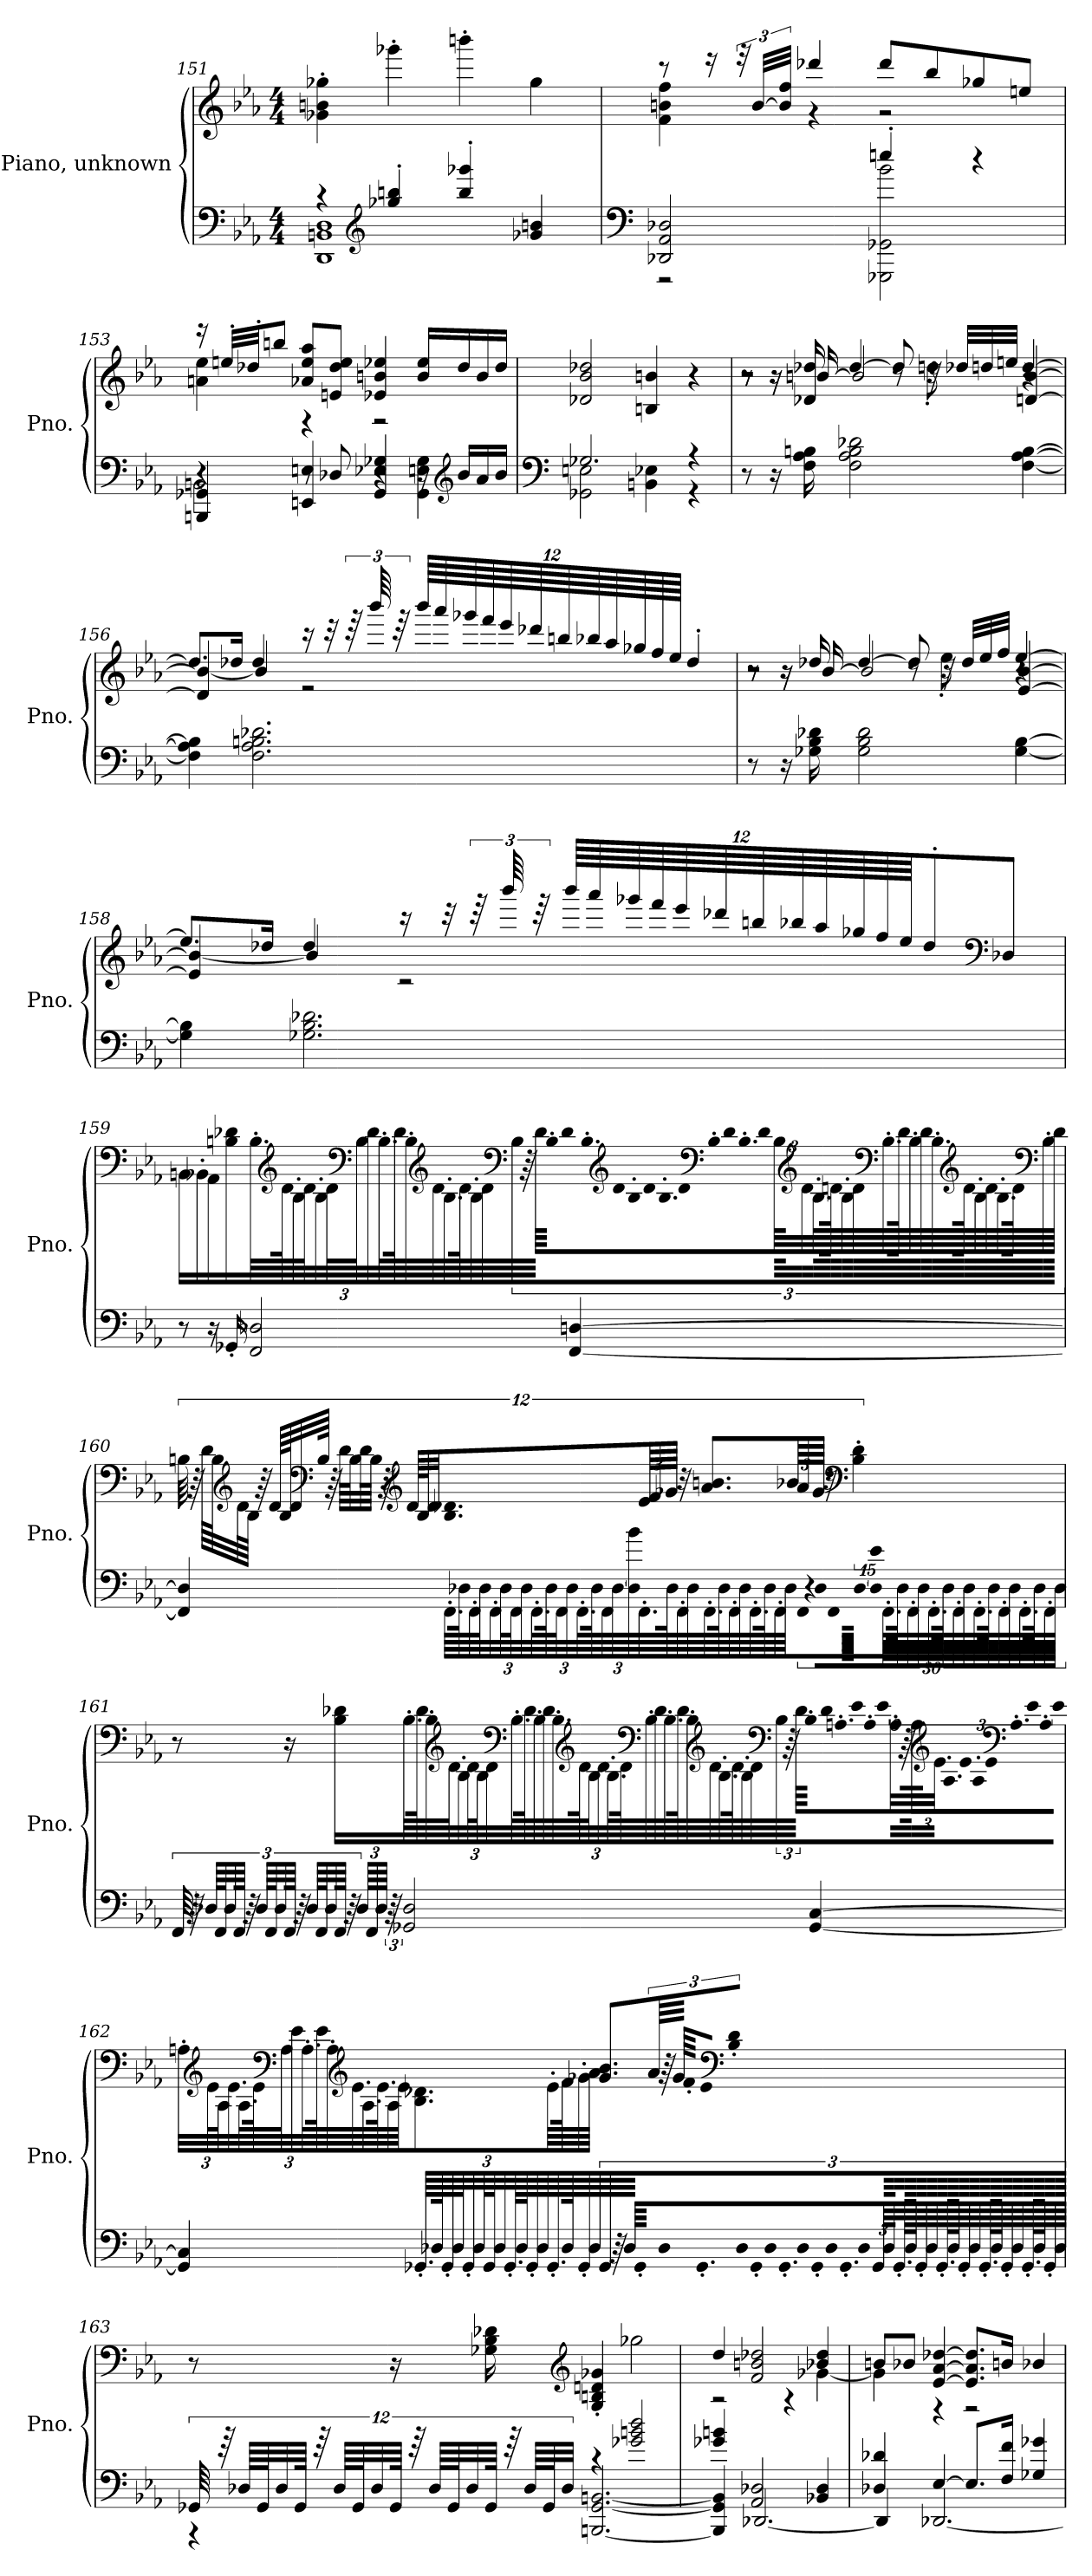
**kern	**kern
*part1	*part1
*staff2	*staff1
*I"Piano, unknown	*
*I'Pno.	*
*clefF4	*clefG2
*k[b-e-a-]	*k[b-e-a-]
*M4/4	*M4/4
=151	=151
*^	*
4r	1DD 1BBn 1D	4g-X\' 4bn\' 4gg-X\'
*clefG2	*	*
4gg-X/' 4bbn/'	.	4ggg-X'\
4bb/' 4ggg-X/'	.	4bbbn'\
4g-X/ 4bn/	.	4gg-\
!!LO:LB:g=z
=152	=152	=152
*clefF4	*	*
*	*	*^
2DD-X/ 2AA-/ 2D-X/	2r	8r	4f\ 4bn\ 4ff\
.	.	16r	.
.	.	48r	.
.	.	[48b/LLL	.
.	.	48b/] 48ff/JJJ	.
.	.	4ddd-X/	4r
4een'/	2GGG-X\ 2GG-X\ 2b-\	8ddd-/L	2r
.	.	8bb-/	.
4r	.	8gg-X/	.
.	.	8een/J	.
=153	=153	=153	=153
*	*^	*	*
4BBBn/ 4GG-X/	2BBn\	4r	16r	4an\ 4ee-\
.	.	.	32een'/LLL	.
.	.	.	32dd-X'/JJ	.
.	.	.	8bbn/J	.
8r	.	4EEn/ 4En/	8a-X/ 8ee/ 8aa-/L	4r
8D-X/	.	.	8en/ 8dd-/ 8ee/J	.
4GG-/ 4E-X/ 4G-X/	4r	2r	4e-X/ 4bn/ 4ee-X/	2r
16r	4GG-\ 4En\ 4G-\	.	16b/ 16ee-/LL	.
*clefG2	*	*	*	*
16b-/LL	.	.	16dd-/	.
16a-/	.	.	16b/	.
16b-/JJ	.	.	16dd-/JJ	.
*v	*v	*v	*	*
*	*v	*v
=154	=154
*clefF4	*
*^	*
2.G-X/	2GG-X\ 2En\	2d-X/ 2b-/ 2dd-X/
.	4BBn\ 4E-X\	4Bn/ 4bn/
4r	4r	4r
*v	*v	*
!!LO:PB:g=z
=155	=155
*	*^
*	*	*^
8r	8r	2r	8r
16r	16r	.	16r
16F\ 16A-\ 16Bn\	16d-X/ 16dd-X/	.	[16bn/
2F\ 2A-\ 2B\ 2d-X\	[4dd-/	.	2b/]
.	8dd-/]	8r	.
.	32r	8ddn'\	.
.	32dd-X/LLL	.	.
.	32ddn/	.	.
.	32een/JJJ	.	.
[4F\ [4A-\ [4B\	[4dd/	4r	[4dn/ [4b/
*	*	*v	*v
!!LO:LB:g=z
=156	=156	=156
4F\] 4A-\] 4B\]	8.dd/L]	4d/] 4b/_
.	16dd-X/Jk	.
2.F\ 2.A-\ 2.Bn\ 2.d-X\	4dd-/	4b/]
.	16r	2r
.	32r	.
.	96r	.
.	96bbb-/	.
.	96r	.
*	*Xbrackettup	*
.	96bbb-/LLLL	.
.	96aaa-/	.
.	96ggg-X/	.
.	96fff/	.
.	96eee-/	.
.	96ddd-X/	.
.	96bbn/	.
.	96bb-X/	.
.	96aa-/	.
.	96gg-X/	.
.	96ff/	.
.	96ee-/JJJJ	.
.	4dd-'/	.
=157	=157	=157
*	*	*^
8r	8r	2r	8r
16r	16r	.	16r
16G-X\ 16B-\ 16d-X\	16dd-X/	.	[16b-/
2G-\ 2B-\ 2d-\	[4dd-/	.	2b-/]
.	8dd-/]	8r	.
.	32r	8ee-'\	.
.	32dd-/LLL	.	.
.	32ee-/	.	.
.	32ff/JJJ	.	.
[4G-\ [4B-\	[4ee-/	4r	[4e-/ [4b-/
*	*	*v	*v
!!LO:LB:g=z
=158	=158	=158
4G-\] 4B-\]	8.ee-/L]	4e-/] 4b-/_
.	16dd-X/Jk	.
2.G-X\ 2.B-\ 2.d-X\	4dd-/	4b-/]
.	16r	2r
.	32r	.
*	*brackettup	*
.	96r	.
.	96bbb-/	.
.	96r	.
*	*Xbrackettup	*
.	96bbb-/LLLL	.
.	96aaa-/	.
.	96ggg-X/	.
.	96fff/	.
.	96eee-/	.
.	96ddd-X/	.
.	96bbn/	.
.	96bb-X/	.
.	96aa-/	.
.	96gg-X/	.
.	96ff/	.
.	96ee-/JJJ	.
.	8dd-'/	.
*	*clefF4	*
.	8D-X/J	.
*	*v	*v
!!LO:LB:g=z
=159	=159
8r	16BBn\LL
.	16BB-X'\
16r	16AA-\
16GG-X'/	16Bn\ 16d-X\
2FF/ 2D-X/	64.B'\LL
*	*clefG2
.	128d-\K
.	64B'\
.	64d-\J
.	48B'\
.	96d-\L
*	*clefF4
.	96B\J
.	48d-\
.	64.B'\L
.	128d-\K
.	64B'\
*	*clefG2
.	64d-\
.	64.B'\
.	128d-\K
.	64B'\
.	64d-\
*	*clefF4
*	*brackettup
.	96B\JJJJ
.	96r
.	96d-\LLLL
.	64B'\
.	64d-\
.	64.B'\
*	*clefG2
.	128d-\K
.	64B'\
.	64d-\
.	64.B'\
.	128d-\K
*	*clefF4
.	64B'\
.	64d-\
.	64.B'\
.	128d-\K
*	*Xbrackettup
.	96B\J
*	*clefG2
.	48d-\
[4FF/ [4Dn/	64.B'\L
.	128dn\K
.	64B'\
.	64d\
*	*clefF4
.	64.B'\
.	128d\K
.	64B'\
.	64d\
.	64.B'\
*	*clefG2
.	128d\K
.	64B'\
.	64d\
.	64.B'\
.	128d\K
*	*clefF4
.	64B'\
.	64d\JJJJ
!!LO:LB:g=z
=160	=160
*	*brackettup
4FF/] 4D/]	96Bn\
.	96r
.	96d\LLLL
*	*Xbrackettup
.	96B\J
*	*clefG2
.	48d\
*	*brackettup
.	96B\JJJk
.	96r
.	96d/LLLL
*	*Xbrackettup
.	96B/J
.	48d/
*	*clefF4
*	*brackettup
.	96B/JJJk
.	96r
.	96d\LLLL
*	*Xbrackettup
.	96B\J
.	48d\
*	*brackettup
.	96B\JJJk
.	96r
*	*clefG2
.	96d/LLLL
*	*Xbrackettup
.	96B/J
.	48d/JJ
64.FF'\LLLL	8.B/ 8.d-X/
128D-X\K	.
64FF'\	.
64D-\J	.
*Xbrackettup	*
48FF'\	.
96D-\L	.
96FF\J	.
48D-\	.
64.FF'\L	.
128D-\K	.
96FF\J	.
48D-\	.
64.FF'\L	96e-/LLL
.	96f/
.	96g-X/JJJJ
128D-\K	.
96FF\	32r
[96D-\	.
96D-\] 96b-\	.
64.FF'\	8.a-/ 8.bn/L
128D-\K	.
64FF'\	.
64D-\	.
64.FF'\	.
128D-\K	.
64FF'\	.
64D-\	.
64.FF'\	.
128D-\K	.
64FF'\	.
64D-\	.
*brackettup	*
!LO:N:vis=256	!
1920%17FF\JJJJk	96b-X/LLL
!LO:N:vis=128	!
1920%17r	.
.	96a-/
!LO:N:vis=256	!
1920%17D-\KLLLL	.
.	96g-/JJJJ
!LO:N:vis=64	!
960%17FF\	.
.	32r
1920ryy	.
!LO:N:vis=256	!
[1920%17D-\L	.
!LO:N:vis=256	!
1920%17D-\] 1920%17e-\J	.
*	*clefF4
64.FF'\	4B\' 4d-\'
128D-\K	.
64FF'\	.
64D-\	.
64.FF'\	.
128D-\K	.
64FF'\	.
64D-\	.
64.FF'\	.
128D-\K	.
64FF'\	.
64D-\	.
64.FF'\	.
128D-\K	.
64FF'\	.
64D-\JJJJ	.
!!LO:LB:g=z
=161	=161
96FF/	8r
96r	.
96D-X/LLLL	.
*Xbrackettup	*
96FF/J	.
48D-/	.
*brackettup	*
96FF/JJJk	.
96r	.
96D-/LLLL	.
*Xbrackettup	*
96FF/J	.
48D-/	.
*brackettup	*
96FF/JJJk	16r
96r	.
96D-/LLLL	.
*Xbrackettup	*
96FF/J	.
48D-/	.
*brackettup	*
96FF/JJJk	16B-\ 16d-X\LL
96r	.
96D-/LLLL	.
96FF/	.
96D-/JJJJ	.
96r	.
2GG-X/ 2D-/	64.B-'\LL
.	128d-\K
.	64B-'\
*	*clefG2
.	64d-\J
.	48B-'\
.	96d-\L
.	96B-\J
.	48d-\
*	*clefF4
.	64.B-'\L
.	128d-\K
.	64B-'\
.	64d-\
.	64.B-'\
*	*clefG2
.	128d-\K
.	96B-\J
.	48d-\
.	64.B-'\L
.	128d-\K
*	*clefF4
.	64B-'\
.	64d-\
.	64.B-'\
.	128d-\K
.	64B-'\
*	*clefG2
.	64d-\
.	64.B-'\
.	128d-\K
.	64B-'\
.	64d-\
*	*clefF4
*	*brackettup
.	96B-\JJJJ
.	96r
.	96d-\LLLL
.	64B-'\
.	64d-\
[4GG-/ [4C/	64.An'\
.	128e-\K
.	64A'\
.	64e-\J
.	48A'\JJJ
.	96r
.	96A\KLLL
*	*clefG2
.	48e-\
.	64.A'\L
.	128e-\K
.	64A'\
.	64e-\
*	*clefF4
.	64.A'\
.	128e-\K
.	64A'\
.	64e-\JJJJ
!!LO:PB:g=z
=162	=162
*	*Xbrackettup
4GG-/] 4C/]	48An'\LLL
*	*clefG2
.	96e-\L
.	96A\J
.	48e-\
.	64.A'\L
.	128e-\K
*	*clefF4
.	96A\J
.	48e-\
.	64.A'\L
.	128e-\K
.	64A'\
*	*clefG2
.	64e-\
.	64.A'\
.	128e-\K
.	64A'\
.	64e-\JJJ
64.GG-X'/LLLL	8.B-\ 8.d-X\
128D-X/K	.
64GG-'/	.
64D-/J	.
*Xbrackettup	*
48GG-'/	.
96D-/L	.
96GG-/J	.
48D-/	.
64.GG-'/L	.
128D-/K	.
64GG-'/	.
64D-/	.
64.GG-'/	64.e-'\LLL
128D-/K	128f\K
64GG-'/	64g-X'\
64D-/	64a-\JJJJ
*brackettup	*
96GG-/JJJJ	8.g-/ 8.b-/L
96r	.
96D-/LLLL	.
64GG-'/	.
64D-/	.
64.GG-'/	.
128D-/K	.
64GG-'/	.
64D-/	.
64.GG-'/	.
128D-/K	.
64GG-'/	.
64D-/	.
*	*brackettup
64.GG-'/	96a-/Jkkk
.	96r
.	96g-/LLLL
128D-/K	.
*Xbrackettup	*
96GG-/J	64f'/
48D-/	.
.	64e-/JJJJ
*	*clefF4
64.GG-'/L	4B-\' 4d-\'
128D-/K	.
64GG-'/	.
64D-/	.
64.GG-'/	.
128D-/K	.
64GG-'/	.
64D-/	.
64.GG-'/	.
128D-/K	.
64GG-'/	.
64D-/	.
64.GG-'/	.
128D-/K	.
64GG-'/	.
64D-/JJJJ	.
!!LO:LB:g=z
=163	=163
*brackettup	*
*^	*
96GG-X/	4r	8r
96r	.	.
96D-X/LLLL	.	.
*Xbrackettup	*	*
96GG-/J	.	.
48D-/	.	.
*brackettup	*	*
96GG-/JJJk	.	.
96r	.	.
96D-/LLLL	.	.
*Xbrackettup	*	*
96GG-/J	.	.
48D-/	.	.
*brackettup	*	*
96GG-/JJJk	.	16r
96r	.	.
96D-/LLLL	.	.
*Xbrackettup	*	*
96GG-/J	.	.
48D-/	.	.
*brackettup	*	*
96GG-/JJJk	.	16G-X\ 16B-\ 16d-X\
96r	.	.
96D-/LLLL	.	.
*Xbrackettup	*	*
96GG-/J	.	.
48D-/JJJ	.	.
*	*	*clefG2
4r	[2.BBBn/ [2.GG-/ [2.BBn/	4G-/' 4Bn/' 4dn/' 4g-X/'
2g-X/ 2bn/ 2dd/	.	2gg-X\
=164	=164	=164
*	*	*^
4g-X/ 4bn/	4BBB/] 4GG-/] 4BB/]	4dd/	2r
2AA-/ 2D-X/	[2.DD-X/	2f/ 2bn/ 2dd-X/	.
.	.	.	4r
4BB-X/ 4D-/	.	4b-X/ 4dd-/	[4g-X\
!!LO:LB:g=z	!!
=165	=165	=165	=165
4D-X/ 4d-X/	4DD-/]	8bn/L	4g-\]
.	.	8b-X/J	.
[4E-/	[2.DD-X/	[4e-/ [4a-/ [4dd-X/	4r
8.E-/L]	.	8.e-/] 8.a-/] 8.dd-/]L	2r
16F/ 16f/Jk	.	16bn/Jk	.
4G-X/ 4g-X/	.	4b-X/	.
*v	*v	*	*
*	*v	*v
=	=
*-	*-
